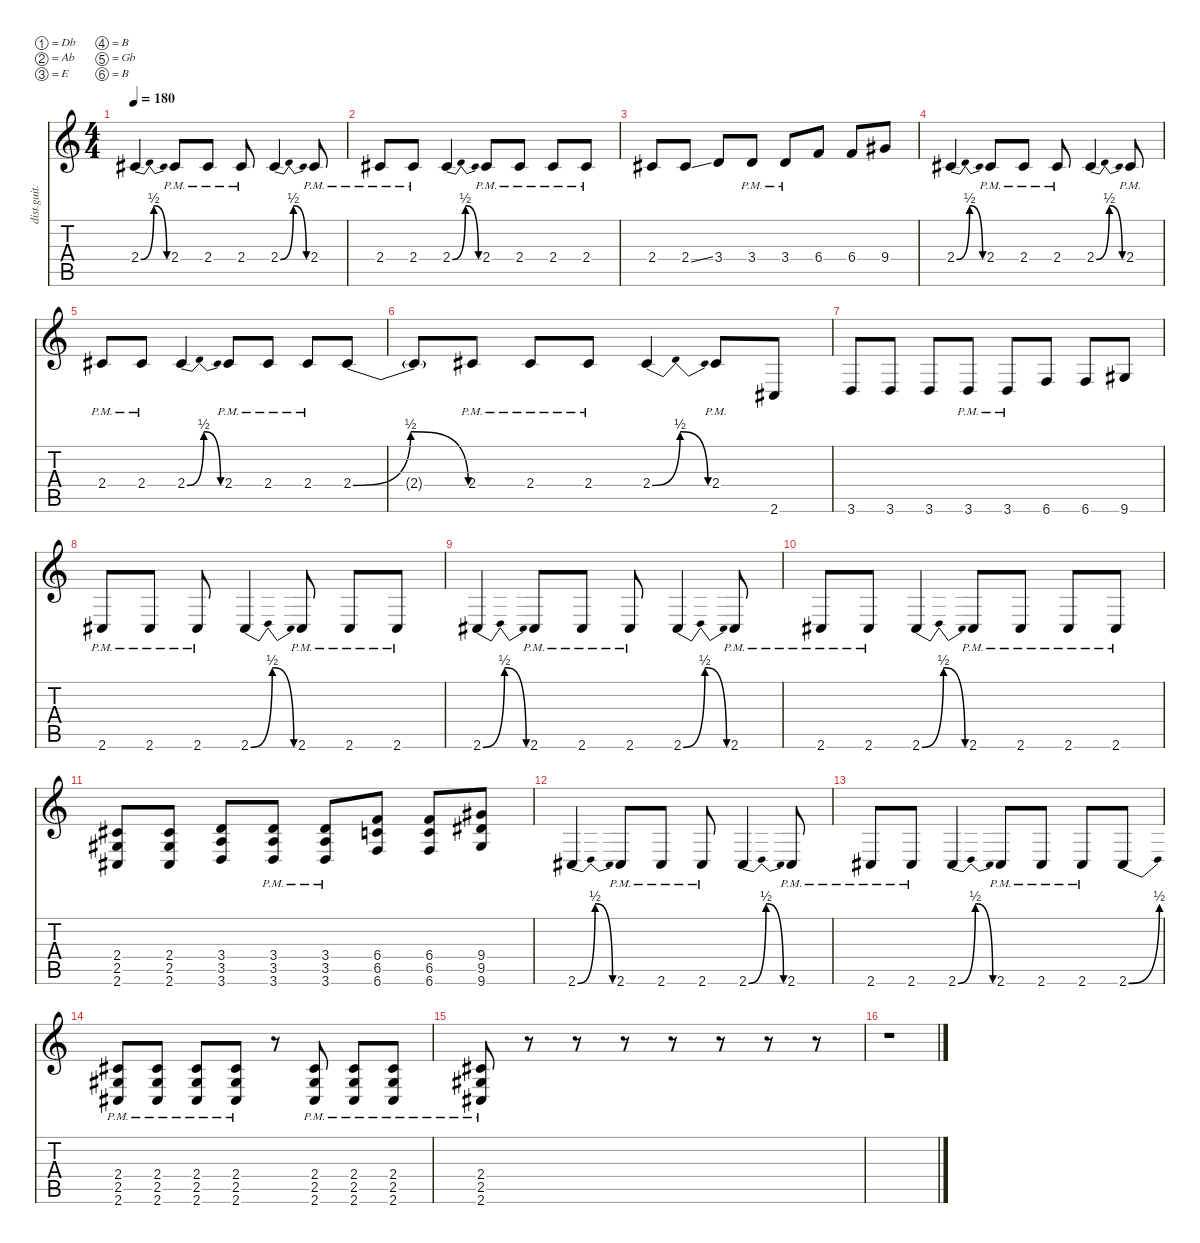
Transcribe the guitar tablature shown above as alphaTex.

\defaultSystemsLayout 4
\hideDynamics
\bracketExtendMode nobrackets
\otherSystemsTrackNameOrientation horizontal
\track ("Distortion Guitar" "dist.guit.") {instrument distortionguitar}
\staff {score tabs}
\tuning (Db4 Ab3 E3 B2 Gb2 B1)
\ts (4 4)
\tempo 180
\clef g2
\ks c
2.4{be (bendrelease 0 0 10.2 2 20.4 2 30 0) acc #}.4{dy mf beam Up} 2.4{pm acc #}.8{beam Up} 2.4{pm acc #}.8{beam Up} 2.4{pm acc #}.8{beam Up} 2.4{be (bendrelease 0 0 10.2 2 20.4 2 30 0) acc #}.4{beam Up} 2.4{pm acc #}.8{beam Up} |
2.4{pm acc #}.8{beam Up} 2.4{pm acc #}.8{beam Up} 2.4{be (bendrelease 0 0 10.2 2 20.4 2 30 0) acc #}.4{beam Up} 2.4{pm acc #}.8{beam Up} 2.4{pm acc #}.8{beam Up} 2.4{pm acc #}.8{beam Up} 2.4{pm acc #}.8{beam Up} |
2.4{acc #}.8{beam Up} 2.4{ss acc #}.8{beam Up} 3.4.8{beam Up} 3.4{pm}.8{beam Up} 3.4{pm}.8{beam Up} 6.4.8{beam Up} 6.4.8{beam Up} 9.4{acc #}.8{beam Up} |
2.4{be (bendrelease 0 0 10.799999999999999 2 20.4 2 30 0) acc #}.4{beam Up} 2.4{pm acc #}.8{beam Up} 2.4{pm acc #}.8{beam Up} 2.4{pm acc #}.8{beam Up} 2.4{be (bendrelease 0 0 9.6 2 20.4 2 30 0) acc #}.4{beam Up} 2.4{pm acc #}.8{beam Up} |
2.4{pm acc #}.8{beam Up} 2.4{pm acc #}.8{beam Up} 2.4{be (bendrelease 0 0 11.4 2 20.4 2 30 0) acc #}.4{beam Up} 2.4{pm acc #}.8{beam Up} 2.4{pm acc #}.8{beam Up} 2.4{pm acc #}.8{beam Up} 2.4{be (bendrelease 0 0 9.6 2 20.4 2 30 0) acc #}.8{beam Up} |
2.4{t acc #}.8{beam Up} 2.4{pm acc #}.8{beam Up} 2.4{pm acc #}.8{beam Up} 2.4{pm acc #}.8{beam Up} 2.4{be (bendrelease 0 0 9 2 20.4 2 30 0) acc #}.4{beam Up} 2.4{pm acc #}.8{beam Up} 2.6{acc #}.8{beam Up} |
3.6.8{beam Up} 3.6.8{beam Up} 3.6.8{beam Up} 3.6{pm}.8{beam Up} 3.6{pm}.8{beam Up} 6.6.8{beam Up} 6.6.8{beam Up} 9.6{acc #}.8{beam Up} |
2.6{pm acc #}.8{beam Up} 2.6{pm acc #}.8{beam Up} 2.6{pm acc #}.8{beam Up} 2.6{be (bendrelease 0 0 9.6 2 20.4 2 30 0) acc #}.4{beam Up} 2.6{pm acc #}.8{beam Up} 2.6{pm acc #}.8{beam Up} 2.6{pm acc #}.8{beam Up} |
2.6{be (bendrelease 0 0 10.2 2 20.4 2 30 0) acc #}.4{beam Up} 2.6{pm acc #}.8{beam Up} 2.6{pm acc #}.8{beam Up} 2.6{pm acc #}.8{beam Up} 2.6{be (bendrelease 0 0 10.2 2 20.4 2 30 0) acc #}.4{beam Up} 2.6{pm acc #}.8{beam Up} |
2.6{pm acc #}.8{beam Up} 2.6{pm acc #}.8{beam Up} 2.6{be (bendrelease 0 0 10.2 2 20.4 2 30 0) acc #}.4{beam Up} 2.6{pm acc #}.8{beam Up} 2.6{pm acc #}.8{beam Up} 2.6{pm acc #}.8{beam Up} 2.6{pm acc #}.8{beam Up} |
(2.6{acc #} 2.4{acc #} 2.5{acc #}).8{beam Up} (2.6{acc #} 2.4{acc #} 2.5{acc #}).8{beam Up} (3.6 3.5 3.4).8{beam Up} (3.6{pm} 3.4{pm} 3.5{pm}).8{beam Up} (3.6{pm} 3.5{pm} 3.4{pm}).8{beam Up} (6.6 6.5 6.4).8{beam Up} (6.6 6.5 6.4).8{beam Up} (9.6{acc #} 9.5{acc #} 9.4{acc #}).8{beam Up} |
2.6{be (bendrelease 0 0 9.6 2 20.4 2 30 0) acc #}.4{beam Up} 2.6{pm acc #}.8{beam Up} 2.6{pm acc #}.8{beam Up} 2.6{pm acc #}.8{beam Up} 2.6{be (bendrelease 0 0 10.2 2 20.4 2 30 0) acc #}.4{beam Up} 2.6{pm acc #}.8{beam Up} |
2.6{pm acc #}.8{beam Up} 2.6{pm acc #}.8{beam Up} 2.6{be (bendrelease 0 0 10.2 2 20.4 2 30 0) acc #}.4{beam Up} 2.6{pm acc #}.8{beam Up} 2.6{pm acc #}.8{beam Up} 2.6{pm acc #}.8{beam Up} 2.6{be (bend 0 0 14.399999999999999 2) acc #}.8{beam Up} |
(2.6{pm acc #} 2.5{pm acc #} 2.4{pm acc #}).8{beam Up} (2.6{pm acc #} 2.4{pm acc #} 2.5{pm acc #}).8{beam Up} (2.6{pm acc #} 2.5{pm acc #} 2.4{pm acc #}).8{beam Up} (2.6{pm acc #} 2.5{pm acc #} 2.4{pm acc #}).8{beam Up} r.8{beam Up} (2.6{pm acc #} 2.5{pm acc #} 2.4{pm acc #}).8{beam Up} (2.6{pm acc #} 2.5{pm acc #} 2.4{pm acc #}).8{beam Up} (2.6{pm acc #} 2.4{pm acc #} 2.5{pm acc #}).8{beam Up} |
(2.6{pm acc #} 2.5{pm acc #} 2.4{pm acc #}).8{beam Up} r.8{beam Up} r.8{beam Up} r.8{beam Up} r.8{beam Up} r.8{beam Up} r.8{beam Up} r.8{beam Up} |
r.1{beam Down}
